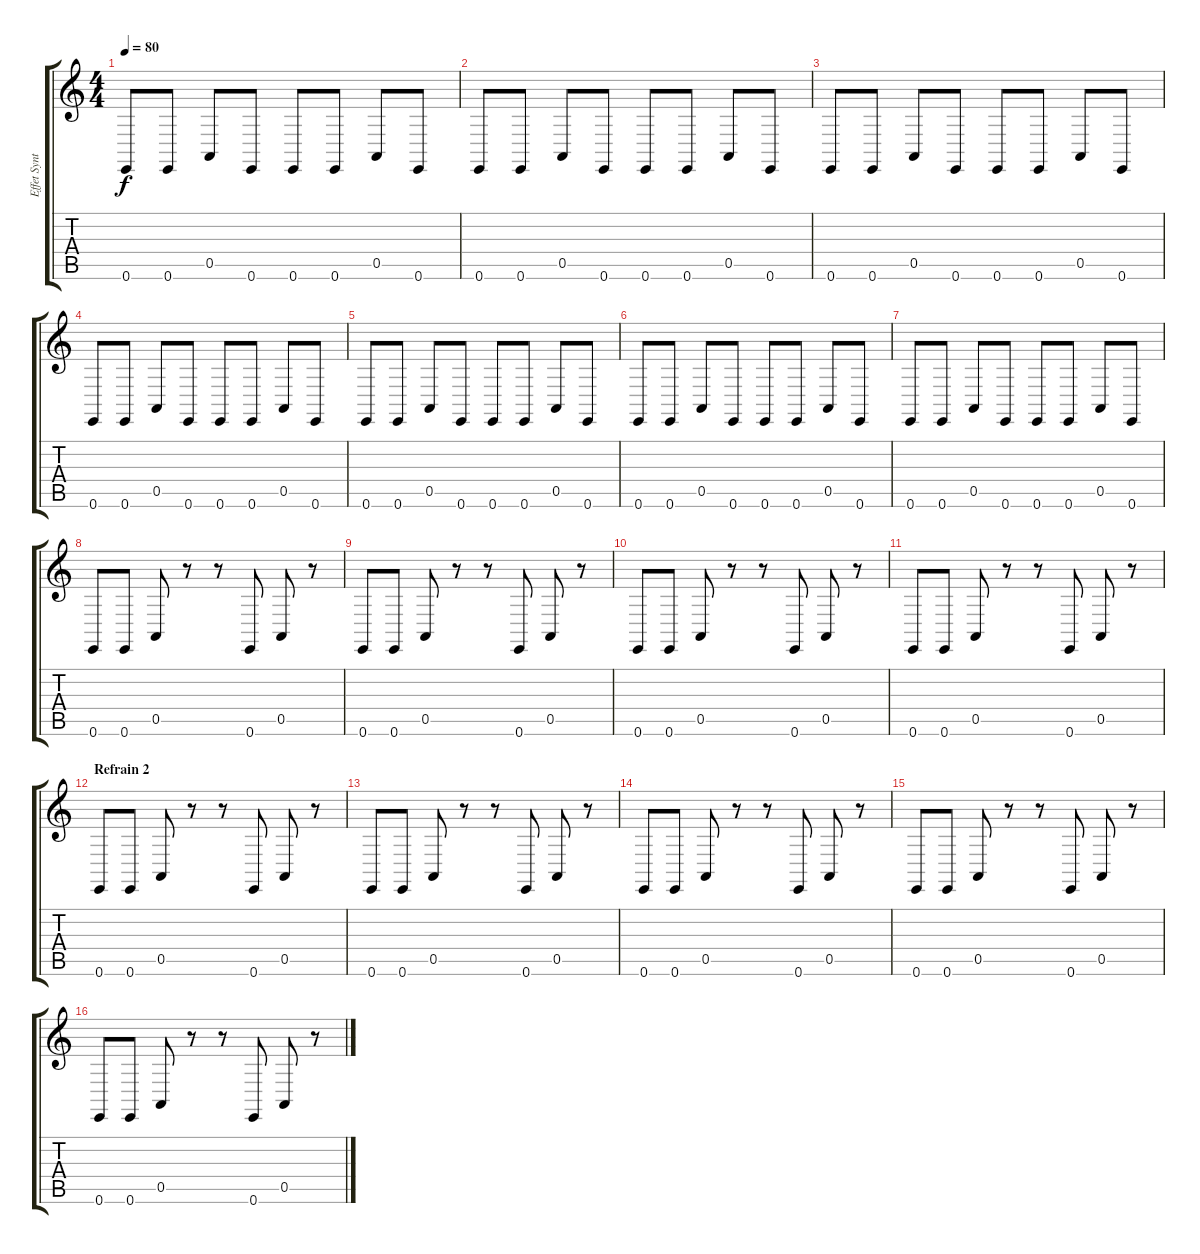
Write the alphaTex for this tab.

\track ("Effet Synth. Percu" "Effet Synt") {instrument synthdrum}
\staff {score tabs}
\tuning (E4 B3 G3 D3 A2 E2) {hide}
\ts (4 4)
\tempo 80
\clef g2
\ks c
0.6.8{dy f} 0.6.8 0.5.8 0.6.8 0.6.8 0.6.8 0.5.8 0.6.8 |
0.6.8 0.6.8 0.5.8 0.6.8 0.6.8 0.6.8 0.5.8 0.6.8 |
0.6.8 0.6.8 0.5.8 0.6.8 0.6.8 0.6.8 0.5.8 0.6.8 |
0.6.8 0.6.8 0.5.8 0.6.8 0.6.8 0.6.8 0.5.8 0.6.8 |
0.6.8 0.6.8 0.5.8 0.6.8 0.6.8 0.6.8 0.5.8 0.6.8 |
0.6.8 0.6.8 0.5.8 0.6.8 0.6.8 0.6.8 0.5.8 0.6.8 |
0.6.8 0.6.8 0.5.8 0.6.8 0.6.8 0.6.8 0.5.8 0.6.8 |
0.6.8 0.6.8 0.5.8 r.8 r.8 0.6.8 0.5.8 r.8 |
0.6.8 0.6.8 0.5.8 r.8 r.8 0.6.8 0.5.8 r.8 |
0.6.8 0.6.8 0.5.8 r.8 r.8 0.6.8 0.5.8 r.8 |
0.6.8 0.6.8 0.5.8 r.8 r.8 0.6.8 0.5.8 r.8 |
\section ("" "Refrain 2")
0.6.8 0.6.8 0.5.8 r.8 r.8 0.6.8 0.5.8 r.8 |
0.6.8 0.6.8 0.5.8 r.8 r.8 0.6.8 0.5.8 r.8 |
0.6.8 0.6.8 0.5.8 r.8 r.8 0.6.8 0.5.8 r.8 |
0.6.8 0.6.8 0.5.8 r.8 r.8 0.6.8 0.5.8 r.8 |
0.6.8 0.6.8 0.5.8 r.8 r.8 0.6.8 0.5.8 r.8
